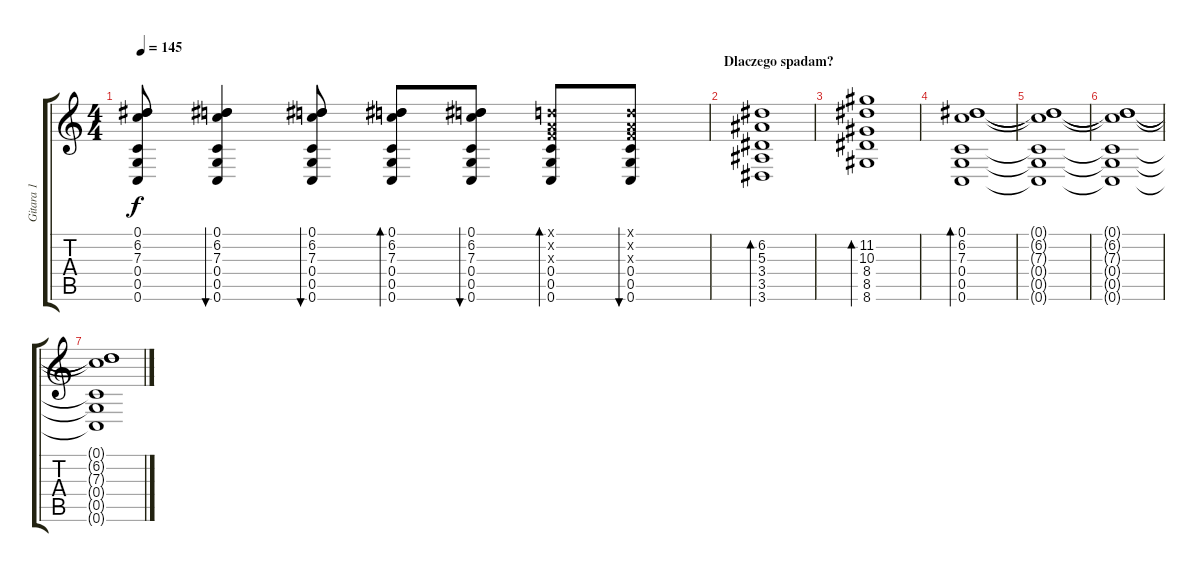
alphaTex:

\track ("Gitara 1" "Gitara 1") {instrument acousticguitarsteel}
\staff {score tabs}
\tuning (D4 A3 F3 C3 G2 C2) {hide}
\ts (4 4)
\tempo 145
\clef g2
\ks c
(0.1{t} 6.2{t} 7.3{t} 0.4{t} 0.5{t} 0.6{t}).8{dy f} (0.1 6.2 7.3 0.4 0.5 0.6).4{bu 120} (0.1 6.2 7.3 0.4 0.5 0.6).8{bu 120} (0.1 6.2 7.3 0.4 0.5 0.6).8{bd 60} (0.1 6.2 7.3 0.4 0.5 0.6).8{bu 60} (0.1{x} 0.2{x} 0.3{x} 0.4 0.5 0.6).8{bd 30} (0.1{x} 0.2{x} 0.3{x} 0.4 0.5 0.6).8{bu 30} |
\section ("" "Dlaczego spadam?")
(6.2 5.3 3.4 3.5 3.6).1{bd 120} |
(11.2 10.3 8.4 8.5 8.6).1{bd 120} |
(0.1 6.2 7.3 0.4 0.5 0.6).1{bd 120} |
(0.1{t} 6.2{t} 7.3{t} 0.4{t} 0.5{t} 0.6{t}).1 |
(0.1{t} 6.2{t} 7.3{t} 0.4{t} 0.5{t} 0.6{t}).1 |
(0.1{t} 6.2{t} 7.3{t} 0.4{t} 0.5{t} 0.6{t}).1
